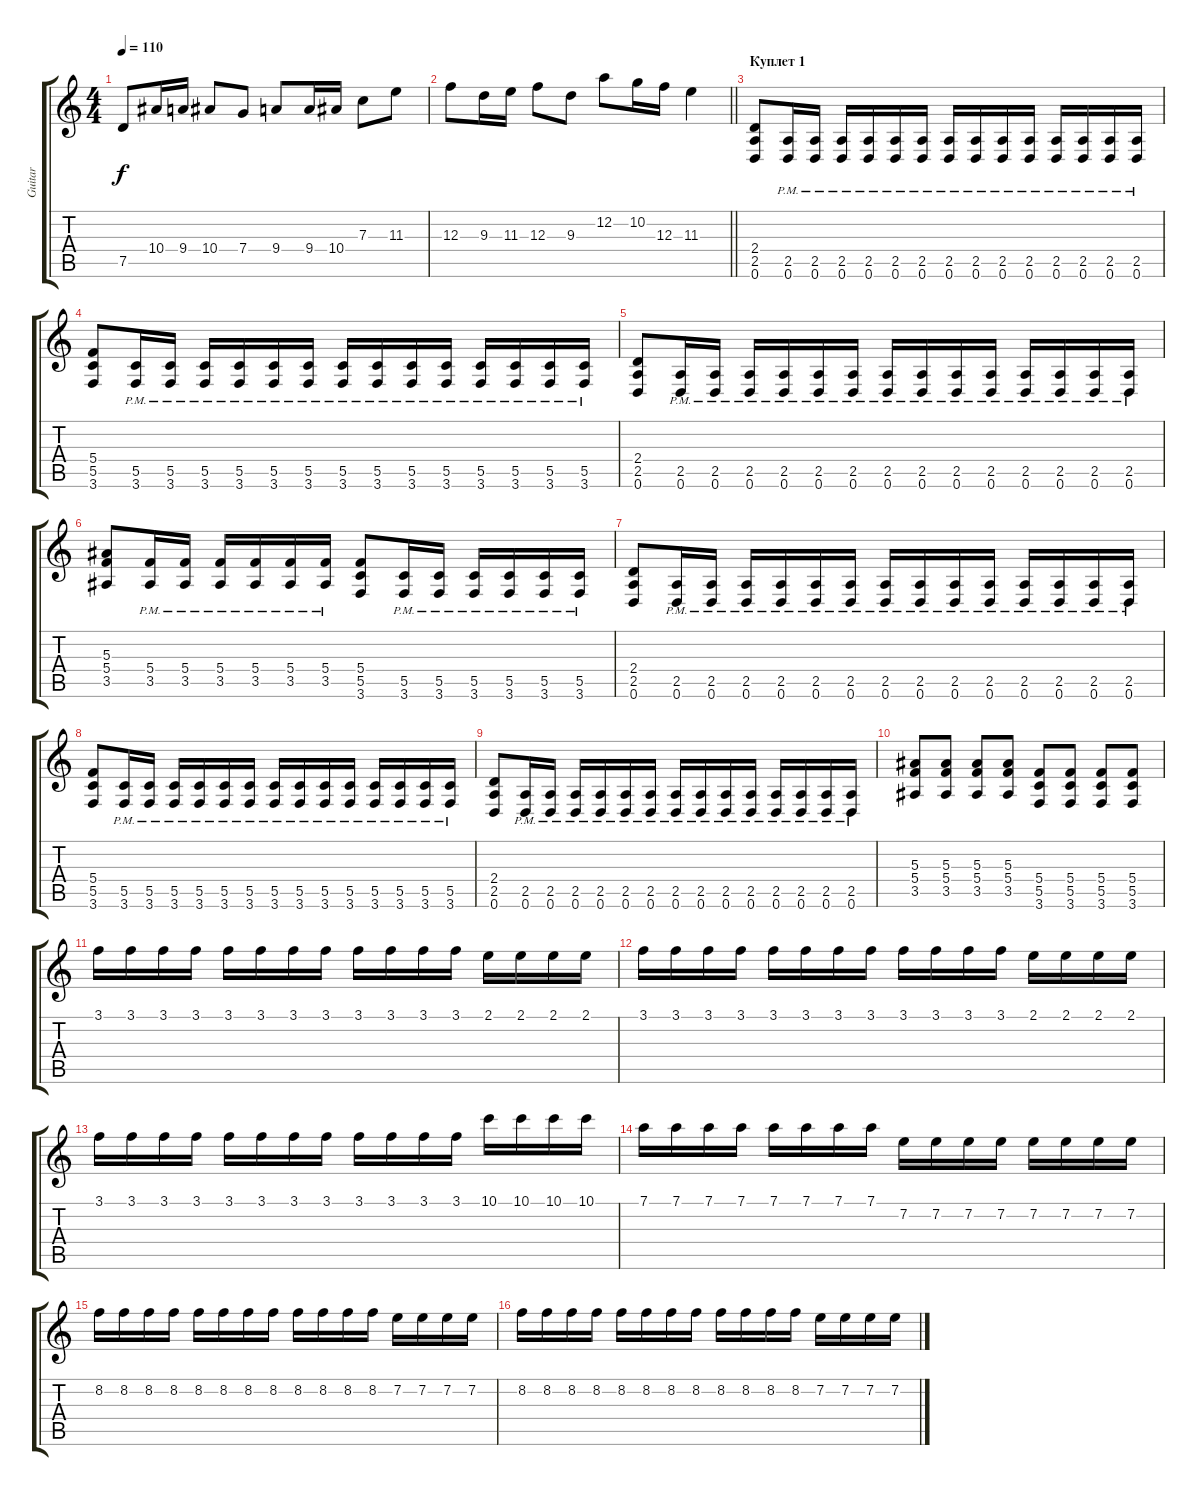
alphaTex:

\track ("Guitar" "Guitar") {instrument electricguitarclean}
\staff {score tabs}
\tuning (D4 A3 F3 C3 G2 D2) {hide}
\ts (4 4)
\tempo 110
\clef g2
\ks c
7.5.8{dy f} 10.4.16 9.4.16 10.4.8 7.4.8 9.4.8 9.4.16 10.4.16 7.3.8 11.3.8 |
\barLineRight lightlight
12.3.8 9.3.16 11.3.16 12.3.8 9.3.8 12.2.8 10.2.16 12.3.16 11.3.4 |
\section ("" "Куплет 1")
(2.4 2.5 0.6).8 (2.5{pm} 0.6{pm}).16 (2.5{pm} 0.6{pm}).16 (2.5{pm} 0.6{pm}).16 (2.5{pm} 0.6{pm}).16 (2.5{pm} 0.6{pm}).16 (2.5{pm} 0.6{pm}).16 (2.5{pm} 0.6{pm}).16 (2.5{pm} 0.6{pm}).16 (2.5{pm} 0.6{pm}).16 (2.5{pm} 0.6{pm}).16 (2.5{pm} 0.6{pm}).16 (2.5{pm} 0.6{pm}).16 (2.5{pm} 0.6{pm}).16 (2.5{pm} 0.6{pm}).16 |
(5.4 5.5 3.6).8 (5.5{pm} 3.6{pm}).16 (5.5{pm} 3.6{pm}).16 (5.5{pm} 3.6{pm}).16 (5.5{pm} 3.6{pm}).16 (5.5{pm} 3.6{pm}).16 (5.5{pm} 3.6{pm}).16 (5.5{pm} 3.6{pm}).16 (5.5{pm} 3.6{pm}).16 (5.5{pm} 3.6{pm}).16 (5.5{pm} 3.6{pm}).16 (5.5{pm} 3.6{pm}).16 (5.5{pm} 3.6{pm}).16 (5.5{pm} 3.6{pm}).16 (5.5{pm} 3.6{pm}).16 |
(2.4 2.5 0.6).8 (2.5{pm} 0.6{pm}).16 (2.5{pm} 0.6{pm}).16 (2.5{pm} 0.6{pm}).16 (2.5{pm} 0.6{pm}).16 (2.5{pm} 0.6{pm}).16 (2.5{pm} 0.6{pm}).16 (2.5{pm} 0.6{pm}).16 (2.5{pm} 0.6{pm}).16 (2.5{pm} 0.6{pm}).16 (2.5{pm} 0.6{pm}).16 (2.5{pm} 0.6{pm}).16 (2.5{pm} 0.6{pm}).16 (2.5{pm} 0.6{pm}).16 (2.5{pm} 0.6{pm}).16 |
(5.3 5.4 3.5).8 (5.4{pm} 3.5{pm}).16 (5.4{pm} 3.5{pm}).16 (5.4{pm} 3.5{pm}).16 (5.4{pm} 3.5{pm}).16 (5.4{pm} 3.5{pm}).16 (5.4{pm} 3.5{pm}).16 (5.4 5.5 3.6).8 (5.5{pm} 3.6{pm}).16 (5.5{pm} 3.6{pm}).16 (5.5{pm} 3.6{pm}).16 (5.5{pm} 3.6{pm}).16 (5.5{pm} 3.6{pm}).16 (5.5{pm} 3.6{pm}).16 |
(2.4 2.5 0.6).8 (2.5{pm} 0.6{pm}).16 (2.5{pm} 0.6{pm}).16 (2.5{pm} 0.6{pm}).16 (2.5{pm} 0.6{pm}).16 (2.5{pm} 0.6{pm}).16 (2.5{pm} 0.6{pm}).16 (2.5{pm} 0.6{pm}).16 (2.5{pm} 0.6{pm}).16 (2.5{pm} 0.6{pm}).16 (2.5{pm} 0.6{pm}).16 (2.5{pm} 0.6{pm}).16 (2.5{pm} 0.6{pm}).16 (2.5{pm} 0.6{pm}).16 (2.5{pm} 0.6{pm}).16 |
(5.4 5.5 3.6).8 (5.5{pm} 3.6{pm}).16 (5.5{pm} 3.6{pm}).16 (5.5{pm} 3.6{pm}).16 (5.5{pm} 3.6{pm}).16 (5.5{pm} 3.6{pm}).16 (5.5{pm} 3.6{pm}).16 (5.5{pm} 3.6{pm}).16 (5.5{pm} 3.6{pm}).16 (5.5{pm} 3.6{pm}).16 (5.5{pm} 3.6{pm}).16 (5.5{pm} 3.6{pm}).16 (5.5{pm} 3.6{pm}).16 (5.5{pm} 3.6{pm}).16 (5.5{pm} 3.6{pm}).16 |
(2.4 2.5 0.6).8 (2.5{pm} 0.6{pm}).16 (2.5{pm} 0.6{pm}).16 (2.5{pm} 0.6{pm}).16 (2.5{pm} 0.6{pm}).16 (2.5{pm} 0.6{pm}).16 (2.5{pm} 0.6{pm}).16 (2.5{pm} 0.6{pm}).16 (2.5{pm} 0.6{pm}).16 (2.5{pm} 0.6{pm}).16 (2.5{pm} 0.6{pm}).16 (2.5{pm} 0.6{pm}).16 (2.5{pm} 0.6{pm}).16 (2.5{pm} 0.6{pm}).16 (2.5{pm} 0.6{pm}).16 |
(5.3 5.4 3.5).8 (5.3 5.4 3.5).8 (5.3 5.4 3.5).8 (5.3 5.4 3.5).8 (5.4 5.5 3.6).8 (5.4 5.5 3.6).8 (5.4 5.5 3.6).8 (5.4 5.5 3.6).8 |
3.1.16 3.1.16 3.1.16 3.1.16 3.1.16 3.1.16 3.1.16 3.1.16 3.1.16 3.1.16 3.1.16 3.1.16 2.1.16 2.1.16 2.1.16 2.1.16 |
3.1.16 3.1.16 3.1.16 3.1.16 3.1.16 3.1.16 3.1.16 3.1.16 3.1.16 3.1.16 3.1.16 3.1.16 2.1.16 2.1.16 2.1.16 2.1.16 |
3.1.16 3.1.16 3.1.16 3.1.16 3.1.16 3.1.16 3.1.16 3.1.16 3.1.16 3.1.16 3.1.16 3.1.16 10.1.16 10.1.16 10.1.16 10.1.16 |
7.1.16 7.1.16 7.1.16 7.1.16 7.1.16 7.1.16 7.1.16 7.1.16 7.2.16 7.2.16 7.2.16 7.2.16 7.2.16 7.2.16 7.2.16 7.2.16 |
8.2.16 8.2.16 8.2.16 8.2.16 8.2.16 8.2.16 8.2.16 8.2.16 8.2.16 8.2.16 8.2.16 8.2.16 7.2.16 7.2.16 7.2.16 7.2.16 |
8.2.16 8.2.16 8.2.16 8.2.16 8.2.16 8.2.16 8.2.16 8.2.16 8.2.16 8.2.16 8.2.16 8.2.16 7.2.16 7.2.16 7.2.16 7.2.16
